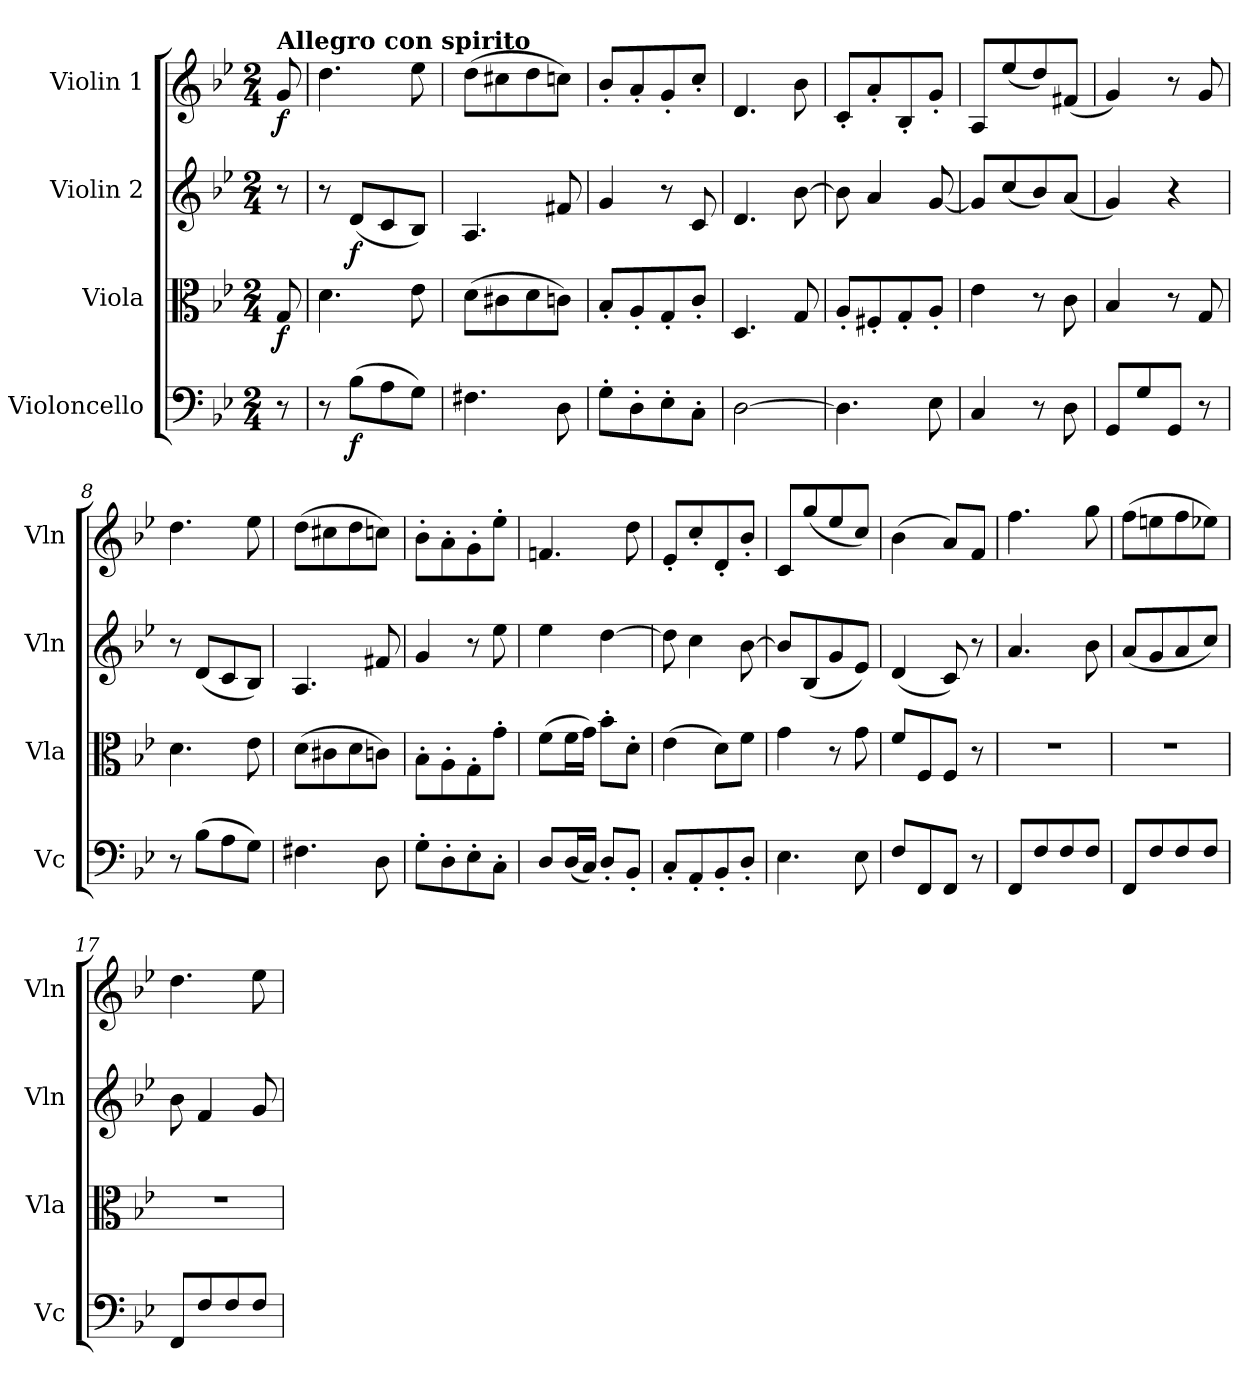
**kern	**dynam	**kern	**dynam	**kern	**dynam	**kern	**dynam
*part4	*part4	*part3	*part3	*part2	*part2	*part1	*part1
*staff4	*staff4	*staff3	*staff3	*staff2	*staff2	*staff1	*staff1
*I"Violoncello	*	*I"Viola	*	*I"Violin 2	*	*I"Violin 1	*
*I'Vc	*	*I'Vla	*	*I'Vln	*	*I'Vln	*
*clefF4	*	*clefC3	*	*clefG2	*	*clefG2	*
*k[b-e-]	*	*k[b-e-]	*	*k[b-e-]	*	*k[b-e-]	*
*M2/4	*	*M2/4	*	*M2/4	*	*M2/4	*
=	=	=	=	=	=	=	=
!	!	!	!	!	!	!LO:TX:a:B:t=Allegro con spirito	!
!	!	!	!LO:DY:b	!	!	!	!LO:DY:b
8r	.	8G/	f	8r	.	8g/	f
=1	=1	=1	=1	=1	=1	=1	=1
8r	.	4.d\	.	8r	.	4.dd\	.
!	!LO:DY:b	!	!	!	!LO:DY:b	!	!
(>8B-\L	f	.	.	(<8d/L	f	.	.
8A\	.	.	.	8c/	.	.	.
8G\J)	.	8e-\	.	8B-/J)	.	8ee-\	.
=2	=2	=2	=2	=2	=2	=2	=2
4.F#X\	.	(>8d\L	.	4.A/	.	(>8dd\L	.
.	.	8c#X\	.	.	.	8cc#X\	.
.	.	8d\	.	.	.	8dd\	.
8D\	.	8cn\J)	.	8f#X/	.	8ccn\J)	.
=3	=3	=3	=3	=3	=3	=3	=3
8G'\L	.	8B-'/L	.	4g/	.	8b-'/L	.
8D'\	.	8A'/	.	.	.	8a'/	.
8E-'\	.	8G'/	.	8r	.	8g'/	.
8C'\J	.	8c'/J	.	8c/	.	8cc'/J	.
=4	=4	=4	=4	=4	=4	=4	=4
[2D\	.	4.D/	.	4.d/	.	4.d/	.
.	.	8G/	.	[8b-\	.	8b-\	.
=5	=5	=5	=5	=5	=5	=5	=5
4.D\]	.	8A'/L	.	8b-\]	.	8c'/L	.
.	.	8F#X'/	.	4a/	.	8a'/	.
.	.	8G'/	.	.	.	8B-'/	.
8E-\	.	8A'/J	.	[8g/	.	8g'/J	.
!!LO:LB:g=z
=6	=6	=6	=6	=6	=6	=6	=6
4C/	.	4e-\	.	8g/L]	.	8A/L	.
.	.	.	.	(<8cc/	.	(<8ee-/	.
8r	.	8r	.	8b-/)	.	8dd/)	.
8D\	.	8c\	.	(<8a/J	.	(<8f#X/J	.
=7	=7	=7	=7	=7	=7	=7	=7
8GG/L	.	4B-/	.	4g/)	.	4g/)	.
8G/	.	.	.	.	.	.	.
8GG/J	.	8r	.	4r	.	8r	.
8r	.	8G/	.	.	.	8g/	.
=8	=8	=8	=8	=8	=8	=8	=8
8r	.	4.d\	.	8r	.	4.dd\	.
(>8B-\L	.	.	.	(<8d/L	.	.	.
8A\	.	.	.	8c/	.	.	.
8G\J)	.	8e-\	.	8B-/J)	.	8ee-\	.
=9	=9	=9	=9	=9	=9	=9	=9
4.F#X\	.	(>8d\L	.	4.A/	.	(>8dd\L	.
.	.	8c#X\	.	.	.	8cc#X\	.
.	.	8d\	.	.	.	8dd\	.
8D\	.	8cn\J)	.	8f#X/	.	8ccn\J)	.
=10	=10	=10	=10	=10	=10	=10	=10
8G'\L	.	8B-'\L	.	4g/	.	8b-'\L	.
8D'\	.	8A'\	.	.	.	8a'\	.
8E-'\	.	8G'\	.	8r	.	8g'\	.
8C'\J	.	8g'\J	.	8ee-\	.	8ee-'\J	.
=11	=11	=11	=11	=11	=11	=11	=11
8D/L	.	(>8f\L	.	4ee-\	.	4.fn/	.
(<16D/L	.	16f\L	.	.	.	.	.
16C/JJ)	.	16g\JJ)	.	.	.	.	.
8D'/L	.	8b-'\L	.	[4dd\	.	.	.
8BB-'/J	.	8d'\J	.	.	.	8dd\	.
!!LO:LB:g=z
=12	=12	=12	=12	=12	=12	=12	=12
8C'/L	.	(>4e-\	.	8dd\]	.	8e-'/L	.
8AA'/	.	.	.	4cc\	.	8cc'/	.
8BB-'/	.	8d\L)	.	.	.	8d'/	.
8D'/J	.	8f\J	.	[8b-\	.	8b-'/J	.
=13	=13	=13	=13	=13	=13	=13	=13
4.E-\	.	4g\	.	8b-/L]	.	8c/L	.
.	.	.	.	(<8B-/	.	(<8gg/	.
.	.	8r	.	8g/	.	8ee-/	.
8E-\	.	8g\	.	8e-/J)	.	8cc/J)	.
=14	=14	=14	=14	=14	=14	=14	=14
8F/L	.	8f/L	.	(<4d/	.	(>4b-\	.
8FF/	.	8F/	.	.	.	.	.
8FF/J	.	8F/J	.	8c/)	.	8a/L)	.
8r	.	8r	.	8r	.	8f/J	.
=15	=15	=15	=15	=15	=15	=15	=15
8FF/L	.	2r	.	4.a/	.	4.ff\	.
8F/	.	.	.	.	.	.	.
8F/	.	.	.	.	.	.	.
8F/J	.	.	.	8b-\	.	8gg\	.
=16	=16	=16	=16	=16	=16	=16	=16
8FF/L	.	2r	.	(<8a/L	.	(>8ff\L	.
8F/	.	.	.	8g/	.	8een\	.
8F/	.	.	.	8a/	.	8ff\	.
8F/J	.	.	.	8cc/J)	.	8ee-X\J)	.
=17	=17	=17	=17	=17	=17	=17	=17
8FF/L	.	2r	.	8b-\	.	4.dd\	.
8F/	.	.	.	4f/	.	.	.
8F/	.	.	.	.	.	.	.
8F/J	.	.	.	8g/	.	8ee-\	.
=	=	=	=	=	=	=	=
*-	*-	*-	*-	*-	*-	*-	*-
